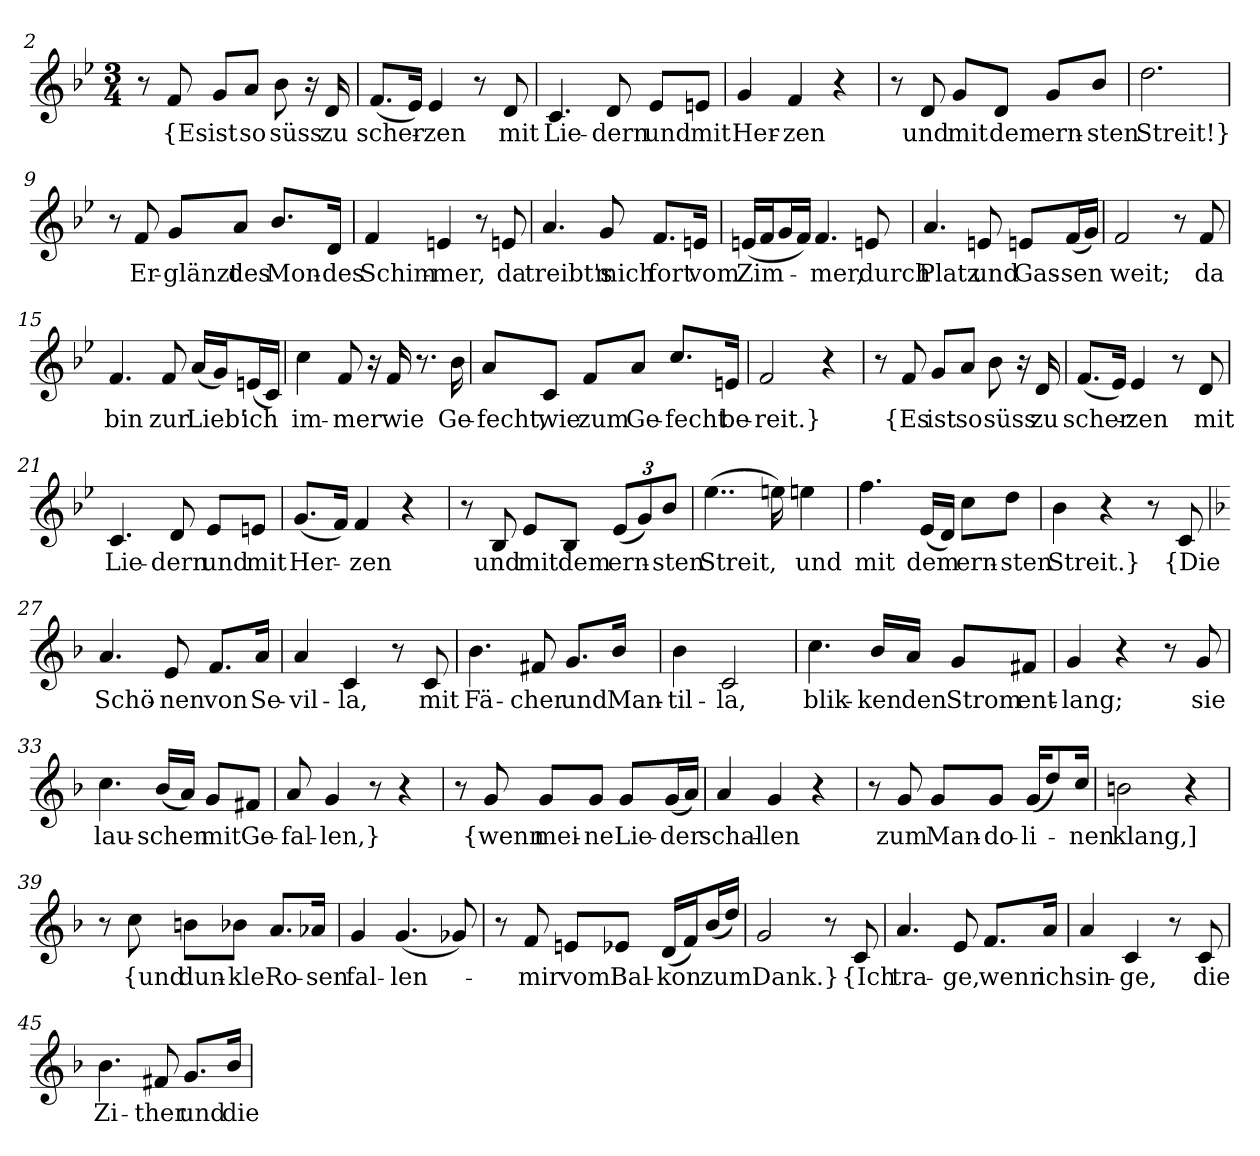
**kern	**text
*part1	*part1
*staff1	*staff1
*clefG2	*
*k[b-e-]	*
*M3/4	*
=2	=2
8r	.
8f	{Es
8g/L	ist
8a/J	so
8b-	süss
16r	.
16d	zu
=3	=3
(8.f/L	scher-
16e-/Jk)	.
4e-	-zen
8r	.
8d	mit
=4	=4
4.c	Lie-
8d	-dern
8e-/L	und
8en/J	mit
=5	=5
4g	Her-
4f	-zen
4r	.
=6	=6
8r	.
8d	und
8g/L	mit
8d/J	dem
8g/L	ern-
8b-/J	-sten
=7	=7
2.dd	Streit!}
=9	=9
8r	.
8f	Er-
8g/L	-glänzt
8a/J	des
8.b-/L	Mon-
16d/Jk	-des
=10	=10
4f	Schim-
4en	-mer,
8r	.
8en	da
=11	=11
4.a	treibt's
8g	mich
8.f/L	fort
16en/Jk	vom
=12	=12
(16en/LL	Zim-
16f/J	.
16g/L	.
16f/JJ)	.
4.f	-mer,
8en	durch
=13	=13
4.a	Platz
8en	und
8en/L	Gas-
(16f/L	-sen
16g/JJ)	.
=14	=14
2f	weit;
8r	.
8f	da
=15	=15
4.f	bin
8f	zur
(16a/LL	Lieb'
16g/J)	.
(16en/L	ich
16c/JJ)	.
=16	=16
4cc	im-
8f	-mer
16r	.
16f	wie
8.r	.
16b-	Ge-
=17	=17
8a/L	-fecht,
8c/J	wie
8f/L	zum
8a/J	Ge-
8.cc/L	-fecht
16en/Jk	be-
=18	=18
2f	-reit.}
4r	.
=19	=19
8r	.
8f	{Es
8g/L	ist
8a/J	so
8b-	süss
16r	.
16d	zu
=20	=20
(8.f/L	scher-
16e-/Jk)	.
4e-	-zen
8r	.
8d	mit
=21	=21
4.c	Lie-
8d	-dern
8e-/L	und
8en/J	mit
=22	=22
(8.g/L	Her-
16f/Jk)	.
4f	-zen
4r	.
=23	=23
8r	.
8B-	und
8e-/L	mit
8B-/J	dem
(12e-/L	ern-
12g/)	.
12b-/J	-sten
=24	=24
(4..ee-	Streit,
16een)	.
4een	und
=25	=25
4.ff	mit
(16e-/LL	dem
16d/JJ)	.
8cc\L	ern-
8dd\J	-sten
=26	=26
4b-	Streit.}
4r	.
8r	.
8c	{Die
=27	=27
*k[b-]	*
4.a	Schö-
8e	-nen
8.f/L	von
16a/Jk	Se-
=28	=28
4a	-vil-
4c	-la,
8r	.
8c	mit
=29	=29
4.b-	Fä-
8f#X	-cher
8.g/L	und
16b-/Jk	Man-
=30	=30
4b-	-til-
2c	-la,
=31	=31
4.cc	blik-
16b-/LL	-ken
16a/JJ	den
8g/L	Strom
8f#X/J	ent-
=32	=32
4g	-lang;
4r	.
8r	.
8g	sie
=33	=33
4.cc	lau-
(16b-/LL	-schen
16a/JJ)	.
8g/L	mit
8f#X/J	Ge-
=34	=34
8a	-fal-
4g	-len,}
8r	.
4r	.
=35	=35
8r	.
8g	{wenn
8g/L	mei-
8g/J	-ne
8g/L	Lie-
(16g/L	-der
16a/JJ)	.
=36	=36
4a	schal-
4g	-len
4r	.
=37	=37
8r	.
8g	zum
8g/L	Man-
8g/J	-do-
(16g/KL	-li-
8dd/)	.
16cc/Jk	-nen
=38	=38
2bn	klang,]
4r	.
=39	=39
8r	.
8cc	{und
8bn\L	dun-
8b-X\J	-kle
8.a/L	Ro-
16a-X/Jk	-sen
=40	=40
4g	fal-
(4.g	len-
8g-X)	.
=41	=41
8r	.
8f	mir
8en/L	vom
8e-X/J	Bal-
(16d/LL	-kon
16f/J)	.
(16b-/L	zum
16dd/JJ)	.
=42	=42
2g	Dank.}
8r	.
8c	{Ich
=43	=43
4.a	tra-
8e	-ge,
8.f/L	wenn
16a/Jk	ich
=44	=44
4a	sin-
4c	-ge,
8r	.
8c	die
=45	=45
4.b-	Zi-
8f#X	-ther
8.g/L	und
16b-/Jk	die
=	=
*-	*-
